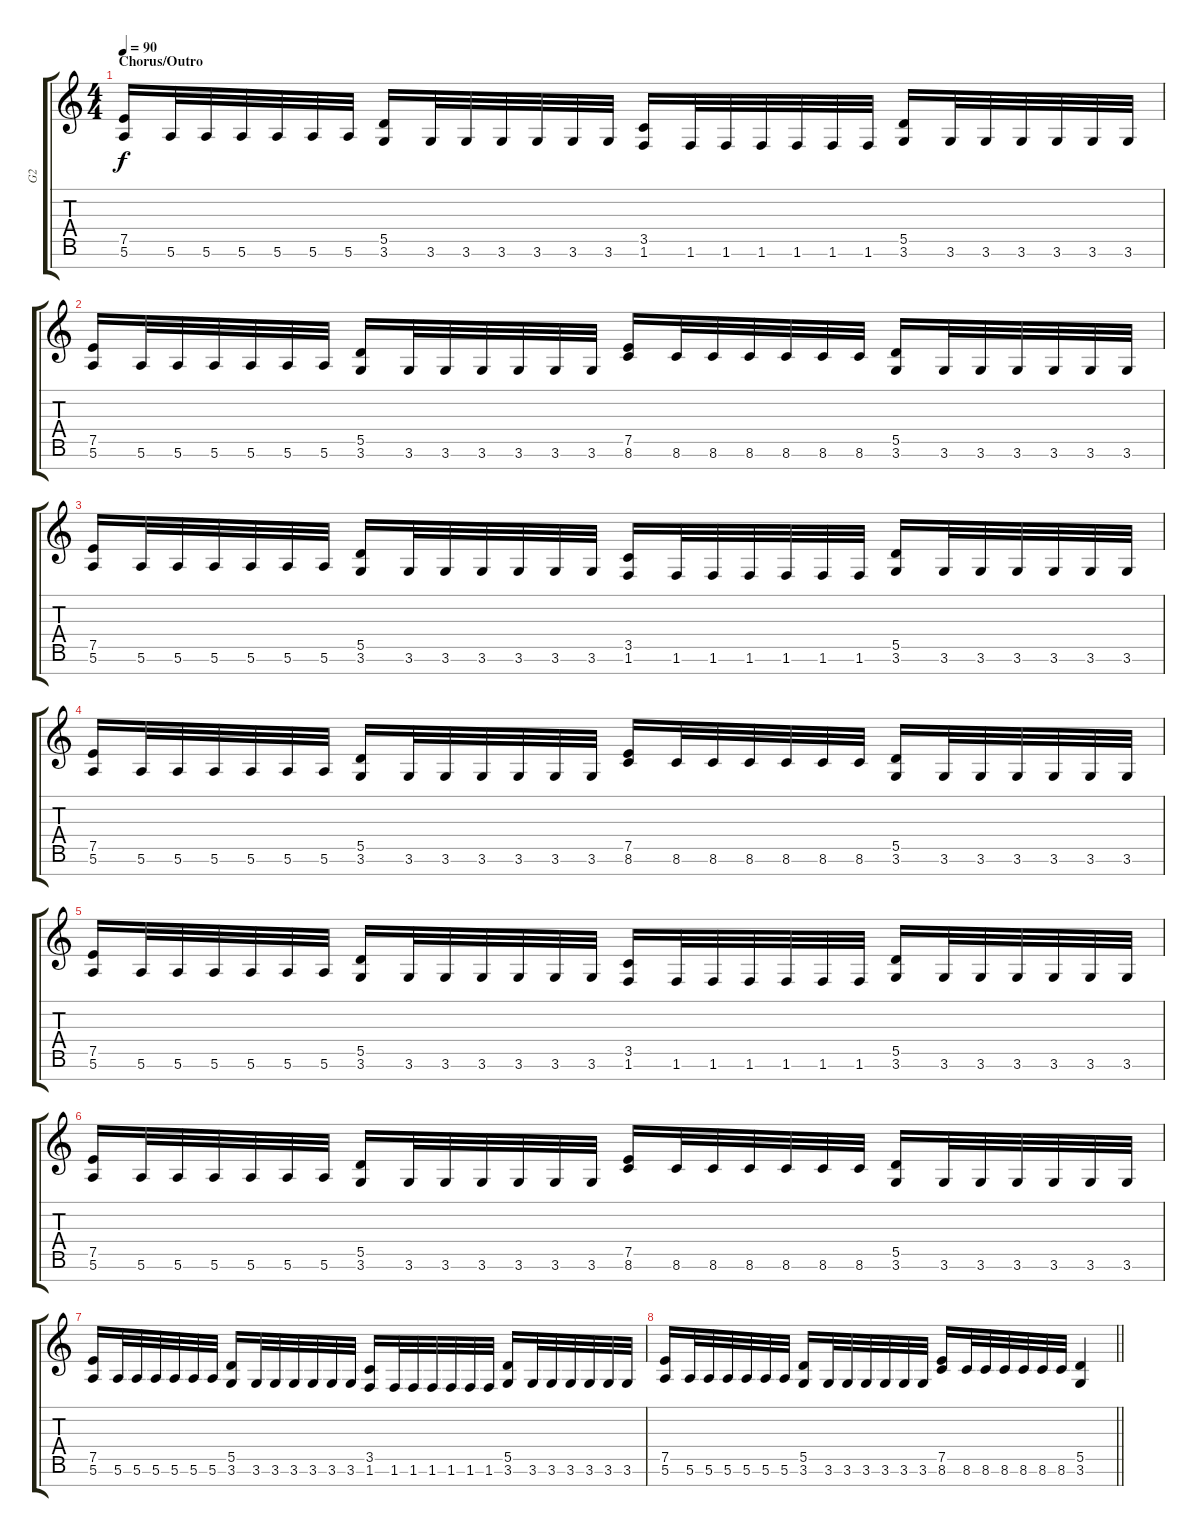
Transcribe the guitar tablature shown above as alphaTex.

\track ("G2" "G2") {instrument overdrivenguitar}
\staff {score tabs}
\tuning (E4 B3 G3 D3 A2 E2 B1) {hide}
\ts (4 4)
\section ("" "Chorus/Outro")
\tempo 90
\clef g2
\ks c
(7.5 5.6).16{dy f} 5.6.32 5.6.32 5.6.32 5.6.32 5.6.32 5.6.32 (5.5 3.6).16 3.6.32 3.6.32 3.6.32 3.6.32 3.6.32 3.6.32 (3.5 1.6).16 1.6.32 1.6.32 1.6.32 1.6.32 1.6.32 1.6.32 (5.5 3.6).16 3.6.32 3.6.32 3.6.32 3.6.32 3.6.32 3.6.32 |
(7.5 5.6).16 5.6.32 5.6.32 5.6.32 5.6.32 5.6.32 5.6.32 (5.5 3.6).16 3.6.32 3.6.32 3.6.32 3.6.32 3.6.32 3.6.32 (7.5 8.6).16 8.6.32 8.6.32 8.6.32 8.6.32 8.6.32 8.6.32 (5.5 3.6).16 3.6.32 3.6.32 3.6.32 3.6.32 3.6.32 3.6.32 |
(7.5 5.6).16 5.6.32 5.6.32 5.6.32 5.6.32 5.6.32 5.6.32 (5.5 3.6).16 3.6.32 3.6.32 3.6.32 3.6.32 3.6.32 3.6.32 (3.5 1.6).16 1.6.32 1.6.32 1.6.32 1.6.32 1.6.32 1.6.32 (5.5 3.6).16 3.6.32 3.6.32 3.6.32 3.6.32 3.6.32 3.6.32 |
(7.5 5.6).16 5.6.32 5.6.32 5.6.32 5.6.32 5.6.32 5.6.32 (5.5 3.6).16 3.6.32 3.6.32 3.6.32 3.6.32 3.6.32 3.6.32 (7.5 8.6).16 8.6.32 8.6.32 8.6.32 8.6.32 8.6.32 8.6.32 (5.5 3.6).16 3.6.32 3.6.32 3.6.32 3.6.32 3.6.32 3.6.32 |
(7.5 5.6).16 5.6.32 5.6.32 5.6.32 5.6.32 5.6.32 5.6.32 (5.5 3.6).16 3.6.32 3.6.32 3.6.32 3.6.32 3.6.32 3.6.32 (3.5 1.6).16 1.6.32 1.6.32 1.6.32 1.6.32 1.6.32 1.6.32 (5.5 3.6).16 3.6.32 3.6.32 3.6.32 3.6.32 3.6.32 3.6.32 |
(7.5 5.6).16 5.6.32 5.6.32 5.6.32 5.6.32 5.6.32 5.6.32 (5.5 3.6).16 3.6.32 3.6.32 3.6.32 3.6.32 3.6.32 3.6.32 (7.5 8.6).16 8.6.32 8.6.32 8.6.32 8.6.32 8.6.32 8.6.32 (5.5 3.6).16 3.6.32 3.6.32 3.6.32 3.6.32 3.6.32 3.6.32 |
(7.5 5.6).16 5.6.32 5.6.32 5.6.32 5.6.32 5.6.32 5.6.32 (5.5 3.6).16 3.6.32 3.6.32 3.6.32 3.6.32 3.6.32 3.6.32 (3.5 1.6).16 1.6.32 1.6.32 1.6.32 1.6.32 1.6.32 1.6.32 (5.5 3.6).16 3.6.32 3.6.32 3.6.32 3.6.32 3.6.32 3.6.32 |
\barLineRight lightlight
(7.5 5.6).16 5.6.32 5.6.32 5.6.32 5.6.32 5.6.32 5.6.32 (5.5 3.6).16 3.6.32 3.6.32 3.6.32 3.6.32 3.6.32 3.6.32 (7.5 8.6).16 8.6.32 8.6.32 8.6.32 8.6.32 8.6.32 8.6.32 (5.5{sl} 3.6{sl}).4
